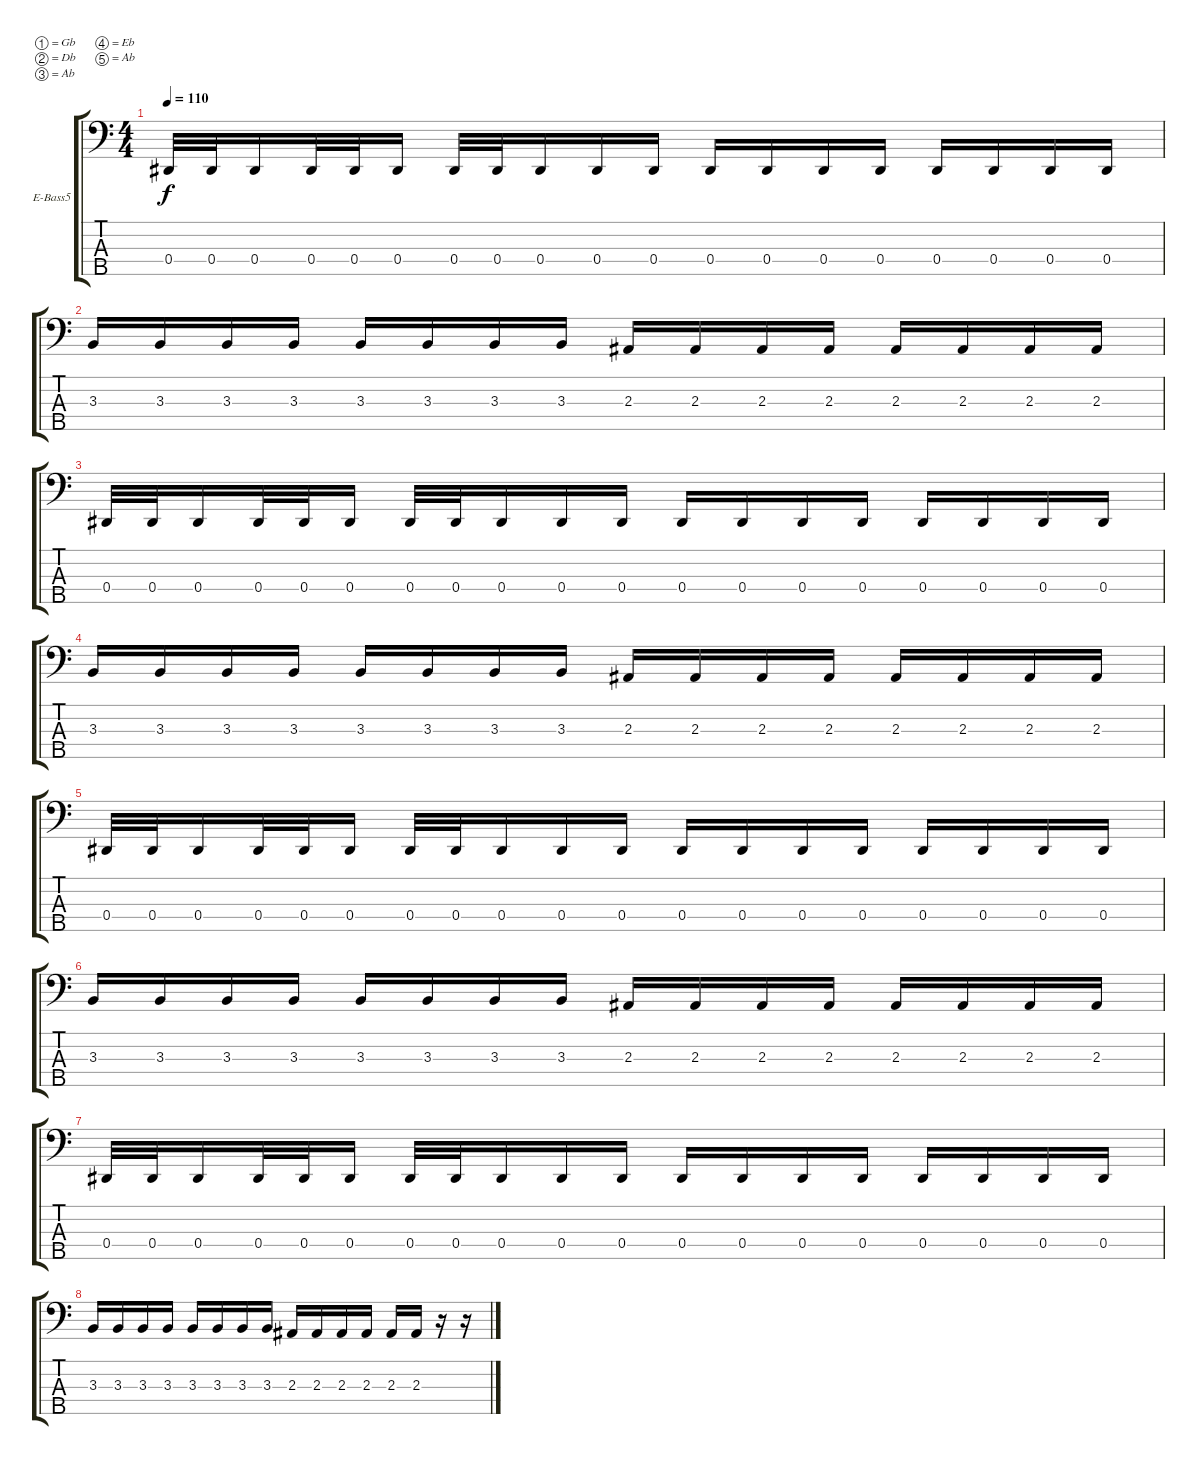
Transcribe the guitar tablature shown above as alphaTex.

\defaultSystemsLayout 4
\bracketExtendMode groupsimilarinstruments
\firstSystemTrackNameOrientation horizontal
\otherSystemsTrackNameOrientation horizontal
\track ("Electric Bass" "E-Bass5") {instrument electricbassfinger}
\staff {score tabs}
\tuning (Gb2 Db2 Ab1 Eb1 Ab0)
\ts (4 4)
\tempo 110
\clef f4
\ks c
0.4.32{dy f} 0.4.32 0.4.16 0.4.32 0.4.32 0.4.16 0.4.32 0.4.32 0.4.16 0.4.16 0.4.16 0.4.16 0.4.16 0.4.16 0.4.16 0.4.16 0.4.16 0.4.16 0.4.16 |
3.3.16 3.3.16 3.3.16 3.3.16 3.3.16 3.3.16 3.3.16 3.3.16 2.3.16 2.3.16 2.3.16 2.3.16 2.3.16 2.3.16 2.3.16 2.3.16 |
0.4.32 0.4.32 0.4.16 0.4.32 0.4.32 0.4.16 0.4.32 0.4.32 0.4.16 0.4.16 0.4.16 0.4.16 0.4.16 0.4.16 0.4.16 0.4.16 0.4.16 0.4.16 0.4.16 |
3.3.16 3.3.16 3.3.16 3.3.16 3.3.16 3.3.16 3.3.16 3.3.16 2.3.16 2.3.16 2.3.16 2.3.16 2.3.16 2.3.16 2.3.16 2.3.16 |
0.4.32 0.4.32 0.4.16 0.4.32 0.4.32 0.4.16 0.4.32 0.4.32 0.4.16 0.4.16 0.4.16 0.4.16 0.4.16 0.4.16 0.4.16 0.4.16 0.4.16 0.4.16 0.4.16 |
3.3.16 3.3.16 3.3.16 3.3.16 3.3.16 3.3.16 3.3.16 3.3.16 2.3.16 2.3.16 2.3.16 2.3.16 2.3.16 2.3.16 2.3.16 2.3.16 |
0.4.32 0.4.32 0.4.16 0.4.32 0.4.32 0.4.16 0.4.32 0.4.32 0.4.16 0.4.16 0.4.16 0.4.16 0.4.16 0.4.16 0.4.16 0.4.16 0.4.16 0.4.16 0.4.16 |
3.3.16 3.3.16 3.3.16 3.3.16 3.3.16 3.3.16 3.3.16 3.3.16 2.3.16 2.3.16 2.3.16 2.3.16 2.3.16 2.3.16 r.16 r.16
